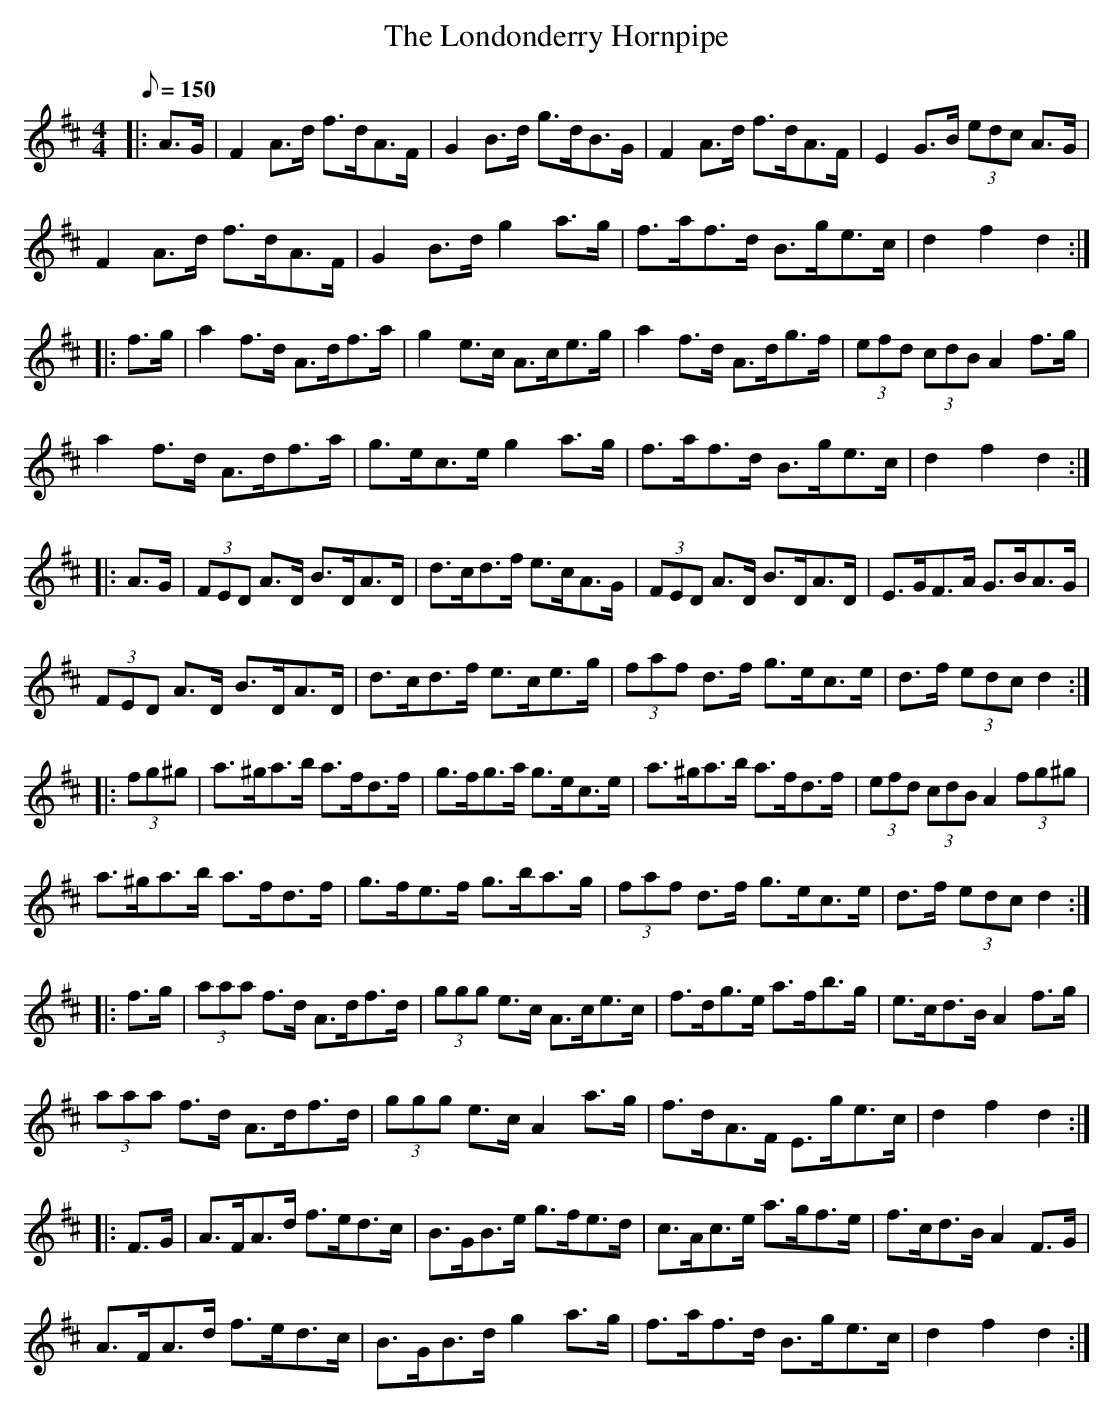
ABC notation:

X:1
T:Londonderry Hornpipe, The
M:4/4
L:1/8
Q:150
K:Dmaj
|:A>G|F2A>d f>dA>F|G2B>d g>dB>G|F2A>d f>dA>F|E2G>B (3edc A>G|
F2A>d f>dA>F|G2B>d g2a>g|f>af>d B>ge>c|d2 f2 d2:|
|:f>g|a2f>d A>df>a|g2e>c A>ce>g|a2f>d A>dg>f|(3efd (3cdB A2f>g|
a2f>d A>df>a|g>ec>e g2a>g|f>af>d B>ge>c|d2 f2 d2:|
|:A>G|(3FED A>D B>DA>D|d>cd>f e>cA>G|(3FED A>D B>DA>D|E>GF>A G>BA>G|
(3FED A>D B>DA>D|d>cd>f e>ce>g|(3faf d>f g>ec>e|d>f (3edc d2:|
|:(3fg^g|a>^ga>b a>fd>f|g>fg>a g>ec>e|a>^ga>b a>fd>f|(3efd (3cdB A2 (3fg^g|
a>^ga>b a>fd>f|g>fe>f g>ba>g|(3faf d>f g>ec>e|d>f (3edc d2:|
|:f>g|(3aaa f>d A>df>d|(3ggg e>c A>ce>c|f>dg>e a>fb>g| e>cd>B A2 f>g|
(3aaa f>d A>df>d|(3ggg e>c A2a>g|f>dA>F E>ge>c|d2 f2 d2:|
|:F>G|A>FA>d f>ed>c|B>GB>e g>fe>d|c>Ac>e a>gf>e|f>cd>B A2 F>G|
A>FA>d f>ed>c|B>GB>d g2a>g|f>af>d B>ge>c|d2 f2 d2:|
